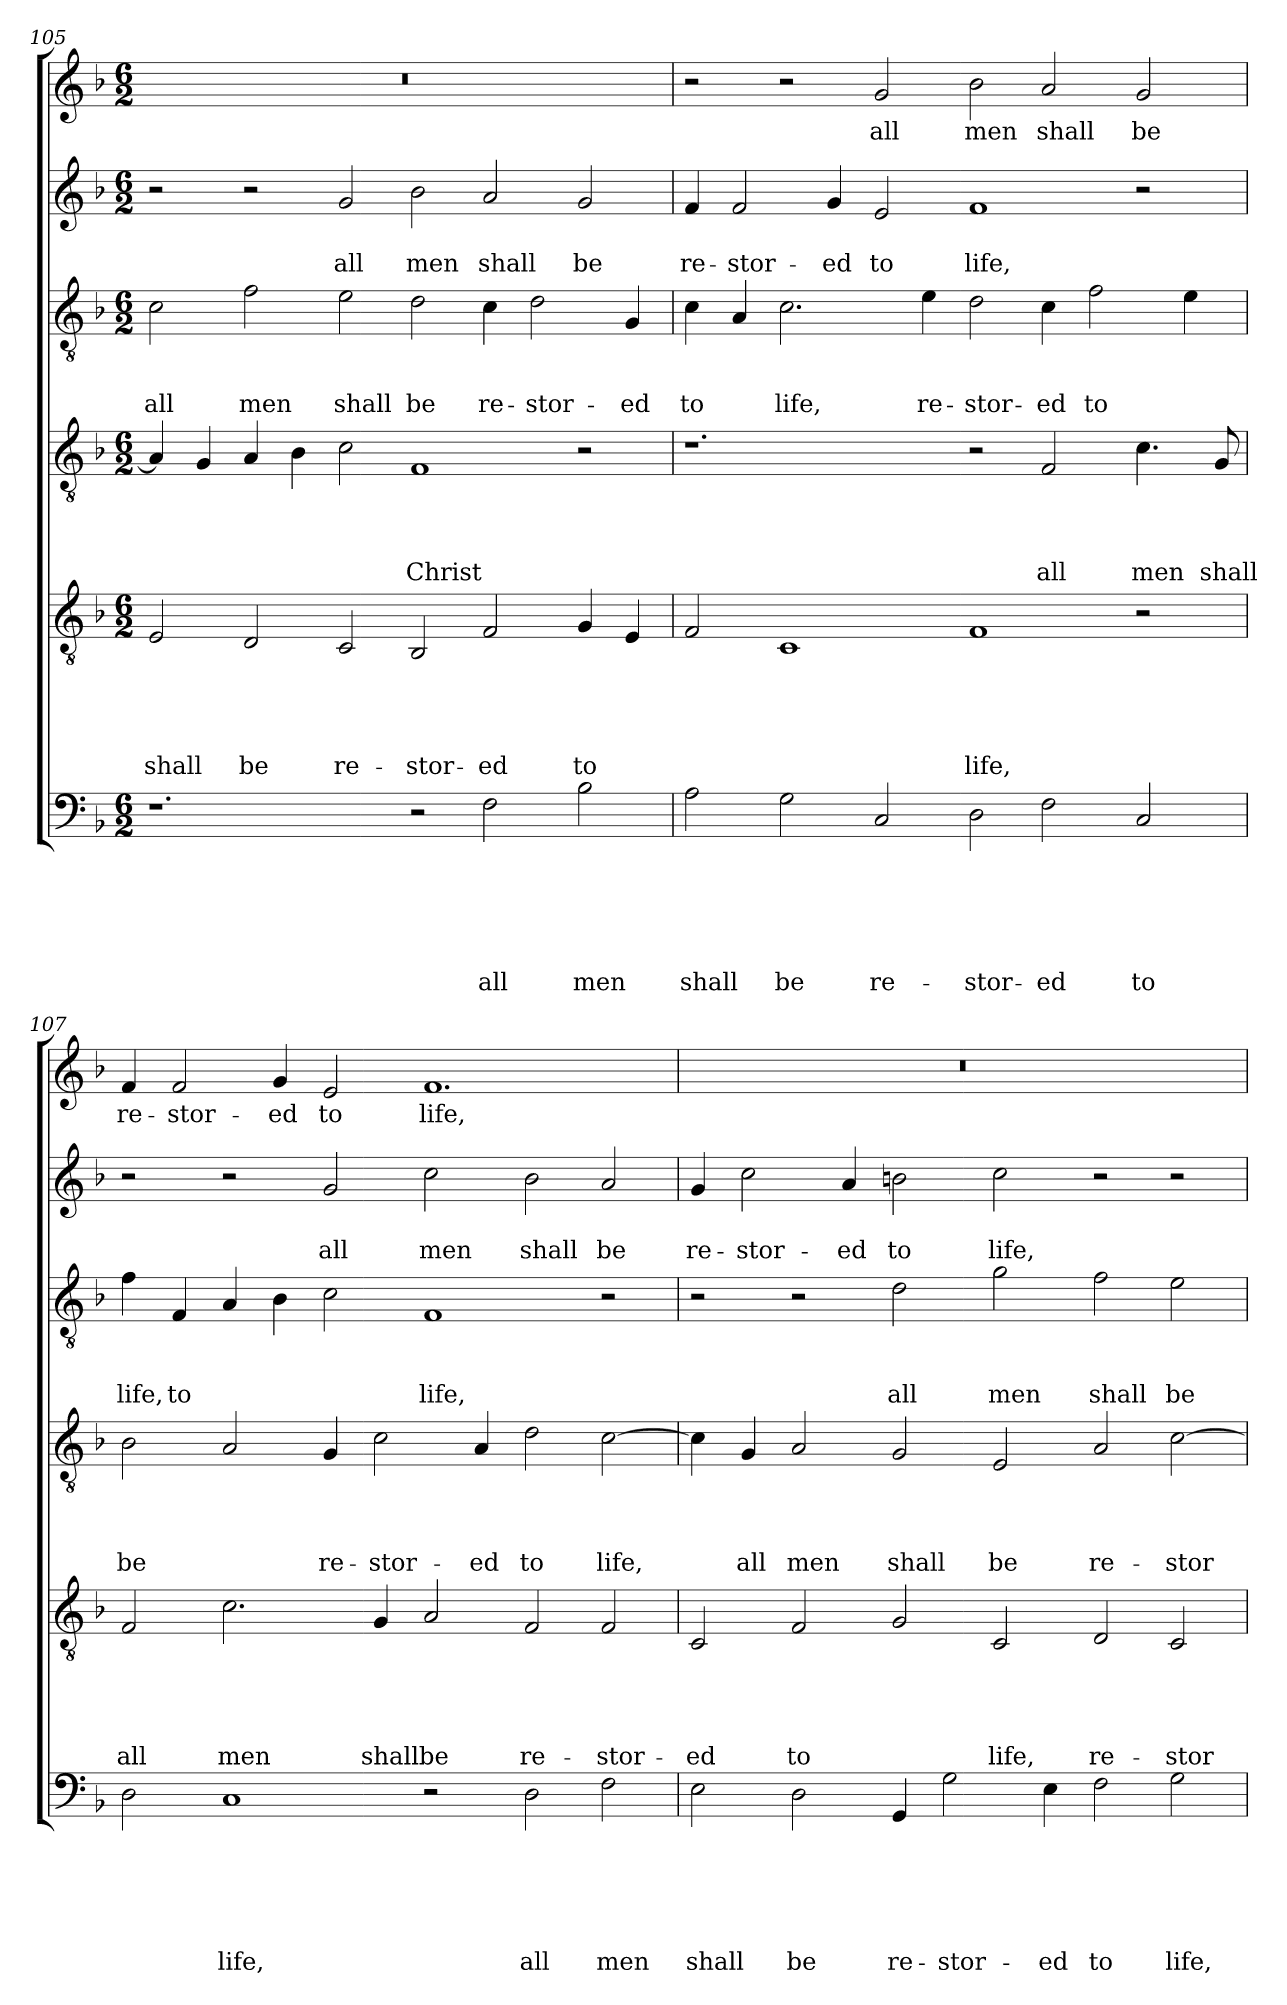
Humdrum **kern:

**kern	**text	**text	**text	**text	**text	**text	**kern	**text	**text	**text	**text	**text	**kern	**text	**text	**text	**text	**kern	**text	**text	**text	**kern	**text	**text	**kern	**text
*part6	*part6	*part6	*part6	*part6	*part6	*part6	*part5	*part5	*part5	*part5	*part5	*part5	*part4	*part4	*part4	*part4	*part4	*part3	*part3	*part3	*part3	*part2	*part2	*part2	*part1	*part1
*staff6	*staff6	*staff6	*staff6	*staff6	*staff6	*staff6	*staff5	*staff5	*staff5	*staff5	*staff5	*staff5	*staff4	*staff4	*staff4	*staff4	*staff4	*staff3	*staff3	*staff3	*staff3	*staff2	*staff2	*staff2	*staff1	*staff1
*clefF4	*	*	*	*	*	*	*clefGv2	*	*	*	*	*	*clefGv2	*	*	*	*	*clefGv2	*	*	*	*clefG2	*	*	*clefG2	*
*k[b-]	*	*	*	*	*	*	*k[b-]	*	*	*	*	*	*k[b-]	*	*	*	*	*k[b-]	*	*	*	*k[b-]	*	*	*k[b-]	*
*F:	*	*	*	*	*	*	*F:	*	*	*	*	*	*F:	*	*	*	*	*F:	*	*	*	*F:	*	*	*F:	*
*M6/2	*	*	*	*	*	*	*M6/2	*	*	*	*	*	*M6/2	*	*	*	*	*M6/2	*	*	*	*M6/2	*	*	*M6/2	*
=105	=105	=105	=105	=105	=105	=105	=105	=105	=105	=105	=105	=105	=105	=105	=105	=105	=105	=105	=105	=105	=105	=105	=105	=105	=105	=105
1.r	.	.	.	.	.	.	2E/	.	.	.	.	shall	4A/]	.	.	.	.	2c\	.	.	all	2r	.	.	0.r	.
.	.	.	.	.	.	.	.	.	.	.	.	.	4G/	.	.	.	.	.	.	.	.	.	.	.	.	.
.	.	.	.	.	.	.	2D/	.	.	.	.	be	4A/	.	.	.	.	2f\	.	.	men	2r	.	.	.	.
.	.	.	.	.	.	.	.	.	.	.	.	.	4B-\	.	.	.	.	.	.	.	.	.	.	.	.	.
.	.	.	.	.	.	.	2C/	.	.	.	.	re-	2c\	.	.	.	.	2e\	.	.	shall	2g/	.	all	.	.
2r	.	.	.	.	.	.	2BB-/	.	.	.	.	-stor-	1F	.	.	.	Christ	2d\	.	.	be	2b-\	.	men	.	.
2F\	.	.	.	.	.	all	2F/	.	.	.	.	-ed	.	.	.	.	.	4c\	.	.	re-	2a/	.	shall	.	.
.	.	.	.	.	.	.	.	.	.	.	.	.	.	.	.	.	.	2d\	.	.	-stor-	.	.	.	.	.
2B-\	.	.	.	.	.	men	4G/	.	.	.	.	to	2r	.	.	.	.	.	.	.	.	2g/	.	be	.	.
.	.	.	.	.	.	.	4E/	.	.	.	.	.	.	.	.	.	.	4G/	.	.	-ed	.	.	.	.	.
!!LO:PB:g=z
=106	=106	=106	=106	=106	=106	=106	=106	=106	=106	=106	=106	=106	=106	=106	=106	=106	=106	=106	=106	=106	=106	=106	=106	=106	=106	=106
2A\	.	.	.	.	.	shall	2F/	.	.	.	.	.	1.r	.	.	.	.	4c\	.	.	to	4f/	.	re-	2r	.
.	.	.	.	.	.	.	.	.	.	.	.	.	.	.	.	.	.	4A/	.	.	.	2f/	.	-stor-	.	.
2G\	.	.	.	.	.	be	1C	.	.	.	.	.	.	.	.	.	.	2.c\	.	.	life,	.	.	.	2r	.
.	.	.	.	.	.	.	.	.	.	.	.	.	.	.	.	.	.	.	.	.	.	4g/	.	-ed	.	.
2C/	.	.	.	.	.	re-	.	.	.	.	.	.	.	.	.	.	.	.	.	.	.	2e/	.	to	2g/	all
.	.	.	.	.	.	.	.	.	.	.	.	.	.	.	.	.	.	4e\	.	.	re-	.	.	.	.	.
2D\	.	.	.	.	.	-stor-	1F	.	.	.	.	life,	2r	.	.	.	.	2d\	.	.	-stor-	1f	.	life,	2b-\	men
2F\	.	.	.	.	.	-ed	.	.	.	.	.	.	2F/	.	.	.	all	4c\	.	.	-ed	.	.	.	2a/	shall
.	.	.	.	.	.	.	.	.	.	.	.	.	.	.	.	.	.	2f\	.	.	to	.	.	.	.	.
2C/	.	.	.	.	.	to	2r	.	.	.	.	.	4.c\	.	.	.	men	.	.	.	.	2r	.	.	2g/	be
.	.	.	.	.	.	.	.	.	.	.	.	.	.	.	.	.	.	4e\	.	.	.	.	.	.	.	.
.	.	.	.	.	.	.	.	.	.	.	.	.	8G/	.	.	.	shall	.	.	.	.	.	.	.	.	.
=107	=107	=107	=107	=107	=107	=107	=107	=107	=107	=107	=107	=107	=107	=107	=107	=107	=107	=107	=107	=107	=107	=107	=107	=107	=107	=107
2D\	.	.	.	.	.	.	2F/	.	.	.	.	all	2B-\	.	.	.	be	4f\	.	.	life,	2r	.	.	4f/	re-
.	.	.	.	.	.	.	.	.	.	.	.	.	.	.	.	.	.	4F/	.	.	to	.	.	.	2f/	-stor-
1C	.	.	.	.	.	life,	2.c\	.	.	.	.	men	2A/	.	.	.	.	4A/	.	.	.	2r	.	.	.	.
.	.	.	.	.	.	.	.	.	.	.	.	.	.	.	.	.	.	4B-\	.	.	.	.	.	.	4g/	-ed
.	.	.	.	.	.	.	.	.	.	.	.	.	4G/	.	.	.	re-	2c\	.	.	.	2g/	.	all	2e/	to
.	.	.	.	.	.	.	4G/	.	.	.	.	shall	2c\	.	.	.	-stor-	.	.	.	.	.	.	.	.	.
2r	.	.	.	.	.	.	2A/	.	.	.	.	be	.	.	.	.	.	1F	.	.	life,	2cc\	.	men	1.f	life,
.	.	.	.	.	.	.	.	.	.	.	.	.	4A/	.	.	.	-ed	.	.	.	.	.	.	.	.	.
2D\	.	.	.	.	.	all	2F/	.	.	.	.	re-	2d\	.	.	.	to	.	.	.	.	2b-\	.	shall	.	.
2F\	.	.	.	.	.	men	2F/	.	.	.	.	-stor-	[2c\	.	.	.	life,	2r	.	.	.	2a/	.	be	.	.
=108	=108	=108	=108	=108	=108	=108	=108	=108	=108	=108	=108	=108	=108	=108	=108	=108	=108	=108	=108	=108	=108	=108	=108	=108	=108	=108
2E\	.	.	.	.	.	shall	2C/	.	.	.	.	-ed	4c\]	.	.	.	.	2r	.	.	.	4g/	.	re-	0.r	.
.	.	.	.	.	.	.	.	.	.	.	.	.	4G/	.	.	.	all	.	.	.	.	2cc\	.	-stor-	.	.
2D\	.	.	.	.	.	be	2F/	.	.	.	.	to	2A/	.	.	.	men	2r	.	.	.	.	.	.	.	.
.	.	.	.	.	.	.	.	.	.	.	.	.	.	.	.	.	.	.	.	.	.	4a/	.	-ed	.	.
4GG/	.	.	.	.	.	re-	2G/	.	.	.	.	.	2G/	.	.	.	shall	2d\	.	.	all	2bn\	.	to	.	.
2G\	.	.	.	.	.	-stor-	.	.	.	.	.	.	.	.	.	.	.	.	.	.	.	.	.	.	.	.
.	.	.	.	.	.	.	2C/	.	.	.	.	life,	2E/	.	.	.	be	2g\	.	.	men	2cc\	.	life,	.	.
4E\	.	.	.	.	.	-ed	.	.	.	.	.	.	.	.	.	.	.	.	.	.	.	.	.	.	.	.
2F\	.	.	.	.	.	to	2D/	.	.	.	.	re-	2A/	.	.	.	re-	2f\	.	.	shall	2r	.	.	.	.
2G\	.	.	.	.	.	life,	2C/	.	.	.	.	-stor-	[2c\	.	.	.	-stor-	2e\	.	.	be	2r	.	.	.	.
=	=	=	=	=	=	=	=	=	=	=	=	=	=	=	=	=	=	=	=	=	=	=	=	=	=	=
*-	*-	*-	*-	*-	*-	*-	*-	*-	*-	*-	*-	*-	*-	*-	*-	*-	*-	*-	*-	*-	*-	*-	*-	*-	*-	*-
